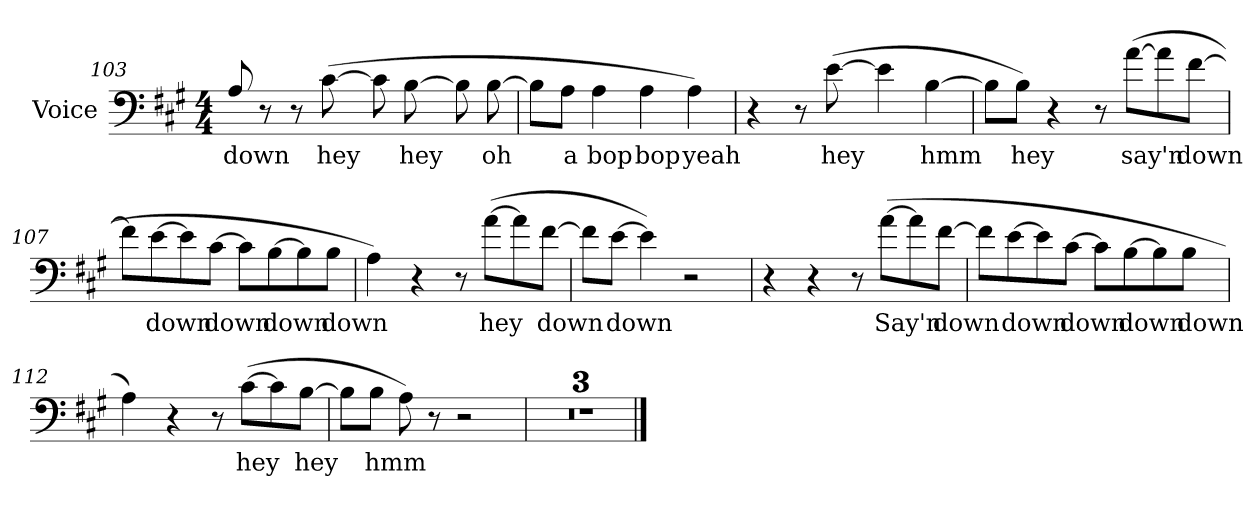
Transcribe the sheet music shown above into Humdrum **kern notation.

**kern	**text
*part1	*part1
*staff1	*staff1
*I"Voice	*
*I'Voice	*
*clefF4	*
*k[f#c#g#]	*
*A:	*
*M4/4	*
=103	=103
!	!LO:LY:b:color=#000000
8Ai/L	down
8r	.
8r	.
!	!LO:LY:b:color=#000000
([8c#i\	hey
8c#i\L]	.
!	!LO:LY:b:color=#000000
[8Bi\	hey
8Bi\]	.
!	!LO:LY:b:color=#000000
[8Bi\J	oh
!!LO:LB:g=z
=104	=104
8Bi\L]	.
!	!LO:LY:b:color=#000000
8Ai\J	a
!	!LO:LY:b:color=#000000
4Ai\	bop
!	!LO:LY:b:color=#000000
4Ai\	bop
!	!LO:LY:b:color=#000000
4Ai\)	yeah
=105	=105
4r	.
8r	.
!	!LO:LY:b:color=#000000
([8ei\	hey
4ei\]	.
!	!LO:LY:b:color=#000000
[4Bi\	hmm
=106	=106
8Bi\L]	.
!	!LO:LY:b:color=#000000
8Bi\J)	hey
4r	.
8r	.
!	!LO:LY:b:color=#000000
([8ai\L	say'n
8ai\]	.
!	!LO:LY:b:color=#000000
[8f#i\J	down
=107	=107
8f#i\L]	.
!	!LO:LY:b:color=#000000
[8ei\	down
8ei\]	.
!	!LO:LY:b:color=#000000
[8c#i\J	down
8c#i\L]	.
!	!LO:LY:b:color=#000000
[8Bi\	down
8Bi\]	.
!	!LO:LY:b:color=#000000
8Bi\J	down
!!LO:LB:g=z
=108	=108
4Ai\)	.
4r	.
8r	.
!	!LO:LY:b:color=#000000
([8ai\L	hey
8ai\]	.
!	!LO:LY:b:color=#000000
[8f#i\J	down
=109	=109
8f#i\L]	.
!	!LO:LY:b:color=#000000
[8ei\J	down
4ei\])	.
2r	.
=110	=110
4r	.
4r	.
8r	.
!	!LO:LY:b:color=#000000
([8ai\L	Say'n
8ai\]	.
!	!LO:LY:b:color=#000000
[8f#i\J	down
=111	=111
8f#i\L]	.
!	!LO:LY:b:color=#000000
[8ei\	down
8ei\]	.
!	!LO:LY:b:color=#000000
[8c#i\J	down
8c#i\L]	.
!	!LO:LY:b:color=#000000
[8Bi\	down
8Bi\]	.
!	!LO:LY:b:color=#000000
8Bi\J	down
!!LO:LB:g=z
=112	=112
4Ai\)	.
4r	.
8r	.
!	!LO:LY:b:color=#000000
([8c#i\L	hey
8c#i\]	.
!	!LO:LY:b:color=#000000
[8Bi\J	hey
=113	=113
8Bi\L]	.
!	!LO:LY:b:color=#000000
8Bi\J	hmm
8Ai\)	.
8r	.
2r	.
=114	=114
1r	.
=115	=115
1r	.
=116	=116
1r	.
==	==
*-	*-
